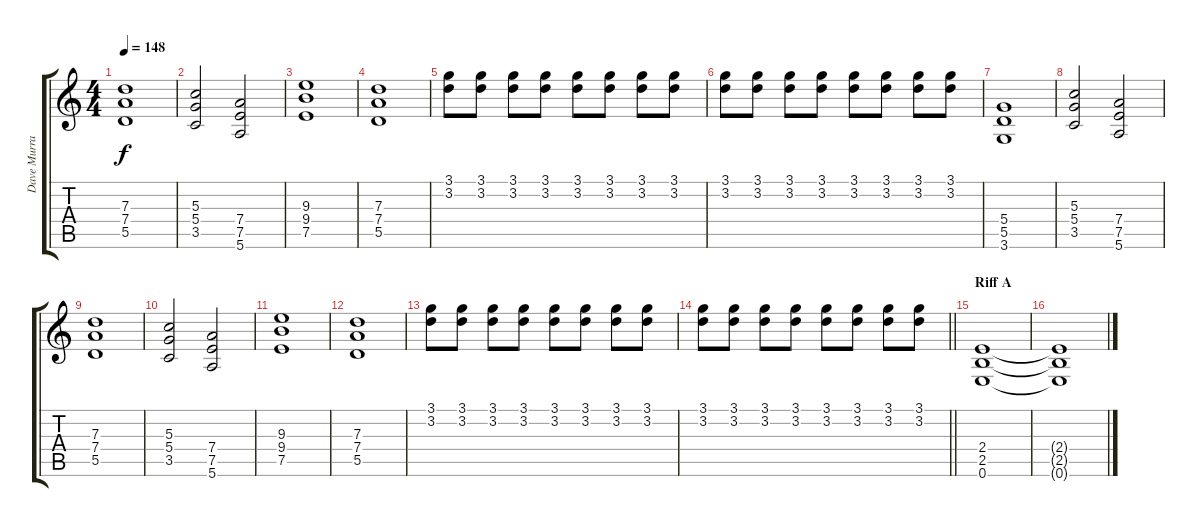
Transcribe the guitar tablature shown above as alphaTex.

\track ("Dave Murray" "Dave Murra") {instrument distortionguitar}
\staff {score tabs}
\tuning (E4 B3 G3 D3 A2 E2) {hide}
\ts (4 4)
\tempo 148
\clef g2
\ks c
(7.3 7.4 5.5).1{dy f} |
(5.3 5.4 3.5).2 (7.4 7.5 5.6).2 |
(9.3 9.4 7.5).1 |
(7.3 7.4 5.5).1 |
(3.1 3.2).8 (3.1 3.2).8 (3.1 3.2).8 (3.1 3.2).8 (3.1 3.2).8 (3.1 3.2).8 (3.1 3.2).8 (3.1 3.2).8 |
(3.1 3.2).8 (3.1 3.2).8 (3.1 3.2).8 (3.1 3.2).8 (3.1 3.2).8 (3.1 3.2).8 (3.1 3.2).8 (3.1 3.2).8 |
(5.4 5.5 3.6).1 |
(5.3 5.4 3.5).2 (7.4 7.5 5.6).2 |
(7.3 7.4 5.5).1 |
(5.3 5.4 3.5).2 (7.4 7.5 5.6).2 |
(9.3 9.4 7.5).1 |
(7.3 7.4 5.5).1 |
(3.1 3.2).8 (3.1 3.2).8 (3.1 3.2).8 (3.1 3.2).8 (3.1 3.2).8 (3.1 3.2).8 (3.1 3.2).8 (3.1 3.2).8 |
\barLineRight lightlight
(3.1 3.2).8 (3.1 3.2).8 (3.1 3.2).8 (3.1 3.2).8 (3.1 3.2).8 (3.1 3.2).8 (3.1 3.2).8 (3.1 3.2).8 |
\section ("" "Riff A")
(2.4 2.5 0.6).1 |
(2.4{t} 2.5{t} 0.6{t}).1
